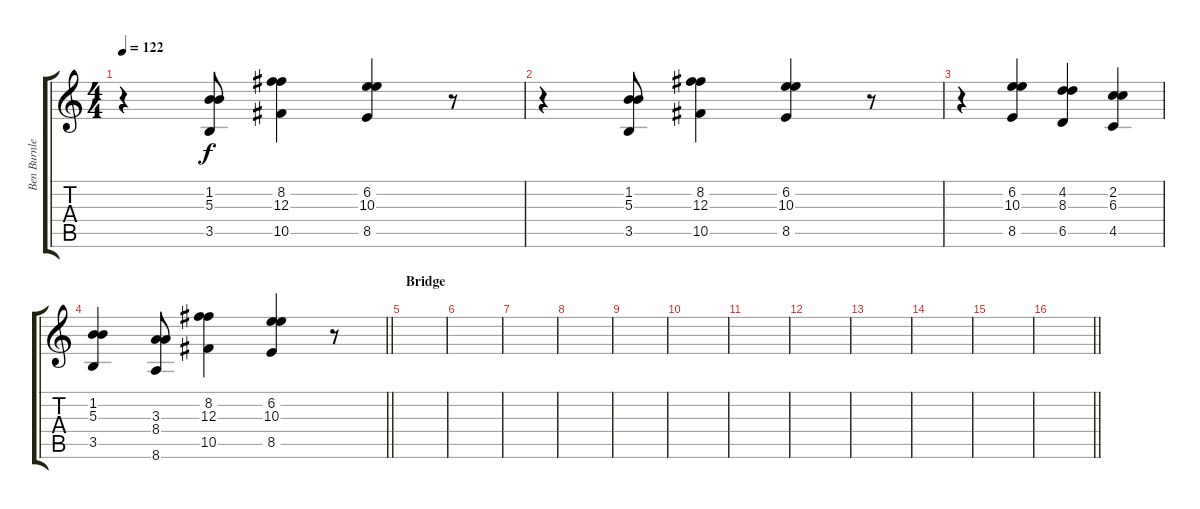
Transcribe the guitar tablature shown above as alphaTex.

\track ("Ben Burnley [Vocals]" "Ben Burnle") {instrument acousticguitarsteel}
\staff {score tabs}
\tuning (Eb4 Bb3 Gb3 Db3 Ab2 Db2) {hide}
\ts (4 4)
\tempo 122
\clef g2
\ks c
r.4{dy f} (1.2 5.3 3.5).8 (8.2 12.3 10.5).4 (6.2 10.3 8.5).4 r.8 |
r.4 (1.2 5.3 3.5).8 (8.2 12.3 10.5).4 (6.2 10.3 8.5).4 r.8 |
r.4 (6.2 10.3 8.5).4 (4.2 8.3 6.5).4 (2.2 6.3 4.5).4 |
\barLineRight lightlight
(1.2 5.3 3.5).4 (3.3 8.4 8.6).8 (8.2 12.3 10.5).4 (6.2 10.3 8.5).4 r.8 |
\section ("" "Bridge")
|
|
|
|
|
|
|
|
|
|
|
\barLineRight lightlight
